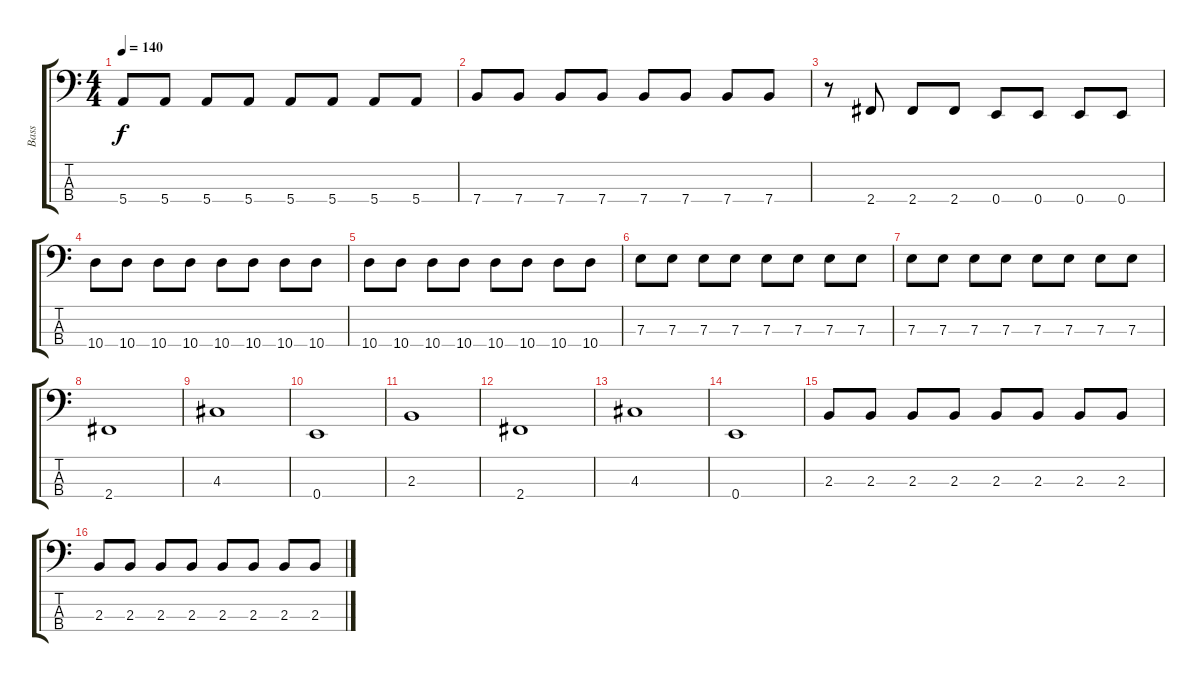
\track ("Bass" "Bass") {instrument electricbassfinger}
\staff {score tabs}
\tuning (G2 D2 A1 E1) {hide}
\ts (4 4)
\tempo 140
\clef f4
\ks c
5.4.8{dy f} 5.4.8 5.4.8 5.4.8 5.4.8 5.4.8 5.4.8 5.4.8 |
7.4.8 7.4.8 7.4.8 7.4.8 7.4.8 7.4.8 7.4.8 7.4.8 |
r.8 2.4.8 2.4.8 2.4.8 0.4.8 0.4.8 0.4.8 0.4.8 |
10.4.8 10.4.8 10.4.8 10.4.8 10.4.8 10.4.8 10.4.8 10.4.8 |
10.4.8 10.4.8 10.4.8 10.4.8 10.4.8 10.4.8 10.4.8 10.4.8 |
7.3.8 7.3.8 7.3.8 7.3.8 7.3.8 7.3.8 7.3.8 7.3.8 |
7.3.8 7.3.8 7.3.8 7.3.8 7.3.8 7.3.8 7.3.8 7.3.8 |
2.4.1 |
4.3.1 |
0.4.1 |
2.3.1 |
2.4.1 |
4.3.1 |
0.4.1 |
2.3.8 2.3.8 2.3.8 2.3.8 2.3.8 2.3.8 2.3.8 2.3.8 |
2.3.8 2.3.8 2.3.8 2.3.8 2.3.8 2.3.8 2.3.8 2.3.8
